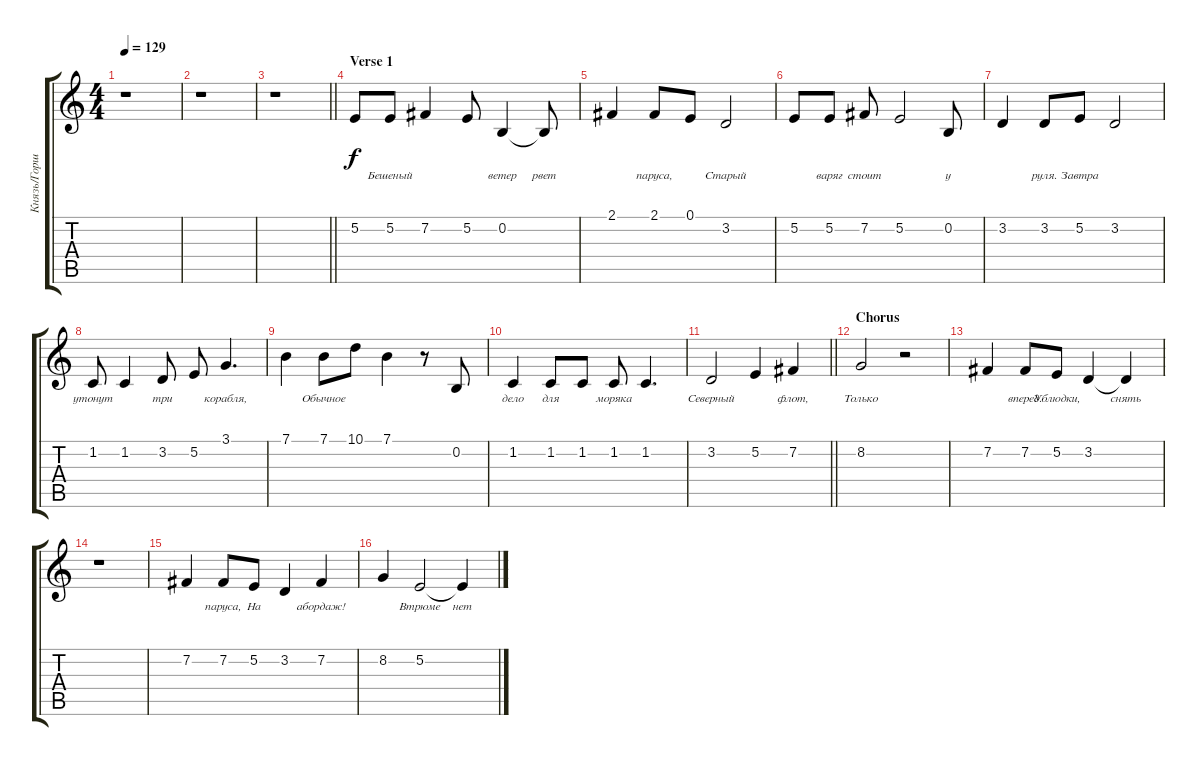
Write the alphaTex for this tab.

\track ("Князь/Горшок" "Князь/Горш") {instrument violin}
\staff {score tabs}
\tuning (E4 B3 G3 D3 A2 E2) {hide}
\ts (4 4)
\tempo 129
\clef g2
\ks c
r.1{dy f} |
r.1 |
\barLineRight lightlight
r.1 |
\section ("" "Verse 1")
5.2.8{lyrics (0 "") lyrics (1 "") lyrics (2 "") lyrics (3 "") lyrics (4 "")} 5.2.8{lyrics (0 "Бешеный") lyrics (1 "") lyrics (2 "") lyrics (3 "") lyrics (4 "")} 7.2.4{lyrics (0 "") lyrics (1 "") lyrics (2 "") lyrics (3 "") lyrics (4 "")} 5.2.8{lyrics (0 "") lyrics (1 "") lyrics (2 "") lyrics (3 "") lyrics (4 "")} 0.2.4{lyrics (0 "ветер") lyrics (1 "") lyrics (2 "") lyrics (3 "") lyrics (4 "")} 0.2{t}.8{lyrics (0 "рвет") lyrics (1 "") lyrics (2 "") lyrics (3 "") lyrics (4 "")} |
2.1.4{lyrics (0 "") lyrics (1 "") lyrics (2 "") lyrics (3 "") lyrics (4 "")} 2.1.8{lyrics (0 "паруса,") lyrics (1 "") lyrics (2 "") lyrics (3 "") lyrics (4 "")} 0.1.8{lyrics (0 "") lyrics (1 "") lyrics (2 "") lyrics (3 "") lyrics (4 "")} 3.2.2{lyrics (0 "Старый") lyrics (1 "") lyrics (2 "") lyrics (3 "") lyrics (4 "")} |
5.2.8{lyrics (0 "") lyrics (1 "") lyrics (2 "") lyrics (3 "") lyrics (4 "")} 5.2.8{lyrics (0 "варяг") lyrics (1 "") lyrics (2 "") lyrics (3 "") lyrics (4 "")} 7.2.8{lyrics (0 "стоит") lyrics (1 "") lyrics (2 "") lyrics (3 "") lyrics (4 "")} 5.2.2{lyrics (0 "") lyrics (1 "") lyrics (2 "") lyrics (3 "") lyrics (4 "")} 0.2.8{lyrics (0 "у") lyrics (1 "") lyrics (2 "") lyrics (3 "") lyrics (4 "")} |
3.2.4{lyrics (0 "") lyrics (1 "") lyrics (2 "") lyrics (3 "") lyrics (4 "")} 3.2.8{lyrics (0 "руля.") lyrics (1 "") lyrics (2 "") lyrics (3 "") lyrics (4 "")} 5.2.8{lyrics (0 "Завтра") lyrics (1 "") lyrics (2 "") lyrics (3 "") lyrics (4 "")} 3.2.2{lyrics (0 "") lyrics (1 "") lyrics (2 "") lyrics (3 "") lyrics (4 "")} |
1.2.8{lyrics (0 "утонут") lyrics (1 "") lyrics (2 "") lyrics (3 "") lyrics (4 "")} 1.2.4{lyrics (0 "") lyrics (1 "") lyrics (2 "") lyrics (3 "") lyrics (4 "")} 3.2.8{lyrics (0 "три") lyrics (1 "") lyrics (2 "") lyrics (3 "") lyrics (4 "")} 5.2.8{lyrics (0 "") lyrics (1 "") lyrics (2 "") lyrics (3 "") lyrics (4 "")} 3.1.4{d lyrics (0 "корабля,") lyrics (1 "") lyrics (2 "") lyrics (3 "") lyrics (4 "")} |
7.1.4{lyrics (0 "") lyrics (1 "") lyrics (2 "") lyrics (3 "") lyrics (4 "")} 7.1.8{lyrics (0 "Обычное") lyrics (1 "") lyrics (2 "") lyrics (3 "") lyrics (4 "")} 10.1.8{lyrics (0 "") lyrics (1 "") lyrics (2 "") lyrics (3 "") lyrics (4 "")} 7.1.4{lyrics (0 "") lyrics (1 "") lyrics (2 "") lyrics (3 "") lyrics (4 "")} r.8 0.2.8{lyrics (0 "") lyrics (1 "") lyrics (2 "") lyrics (3 "") lyrics (4 "")} |
1.2.4{lyrics (0 "дело") lyrics (1 "") lyrics (2 "") lyrics (3 "") lyrics (4 "")} 1.2.8{lyrics (0 "для") lyrics (1 "") lyrics (2 "") lyrics (3 "") lyrics (4 "")} 1.2.8{lyrics (0 "") lyrics (1 "") lyrics (2 "") lyrics (3 "") lyrics (4 "")} 1.2.8{lyrics (0 "моряка") lyrics (1 "") lyrics (2 "") lyrics (3 "") lyrics (4 "")} 1.2.4{d lyrics (0 "") lyrics (1 "") lyrics (2 "") lyrics (3 "") lyrics (4 "")} |
\barLineRight lightlight
3.2.2{lyrics (0 "Северный") lyrics (1 "") lyrics (2 "") lyrics (3 "") lyrics (4 "")} 5.2.4{lyrics (0 "") lyrics (1 "") lyrics (2 "") lyrics (3 "") lyrics (4 "")} 7.2.4{lyrics (0 "флот,") lyrics (1 "") lyrics (2 "") lyrics (3 "") lyrics (4 "")} |
\section ("" "Chorus")
8.2.2{lyrics (0 "Только") lyrics (1 "") lyrics (2 "") lyrics (3 "") lyrics (4 "")} r.2 |
7.2.4{lyrics (0 "") lyrics (1 "") lyrics (2 "") lyrics (3 "") lyrics (4 "")} 7.2.8{lyrics (0 "вперед.") lyrics (1 "") lyrics (2 "") lyrics (3 "") lyrics (4 "")} 5.2.8{lyrics (0 "Ублюдки,") lyrics (1 "") lyrics (2 "") lyrics (3 "") lyrics (4 "")} 3.2.4{lyrics (0 "") lyrics (1 "") lyrics (2 "") lyrics (3 "") lyrics (4 "")} 3.2{t}.4{lyrics (0 "снять") lyrics (1 "") lyrics (2 "") lyrics (3 "") lyrics (4 "")} |
r.1 |
7.2.4{lyrics (0 "") lyrics (1 "") lyrics (2 "") lyrics (3 "") lyrics (4 "")} 7.2.8{lyrics (0 "паруса,") lyrics (1 "") lyrics (2 "") lyrics (3 "") lyrics (4 "")} 5.2.8{lyrics (0 "На") lyrics (1 "") lyrics (2 "") lyrics (3 "") lyrics (4 "")} 3.2.4{lyrics (0 "") lyrics (1 "") lyrics (2 "") lyrics (3 "") lyrics (4 "")} 7.2.4{lyrics (0 "абордаж!") lyrics (1 "") lyrics (2 "") lyrics (3 "") lyrics (4 "")} |
8.2.4{lyrics (0 "") lyrics (1 "") lyrics (2 "") lyrics (3 "") lyrics (4 "")} 5.2.2{lyrics (0 "Втрюме") lyrics (1 "") lyrics (2 "") lyrics (3 "") lyrics (4 "")} 5.2{t}.4{lyrics (0 "нет") lyrics (1 "") lyrics (2 "") lyrics (3 "") lyrics (4 "")}
